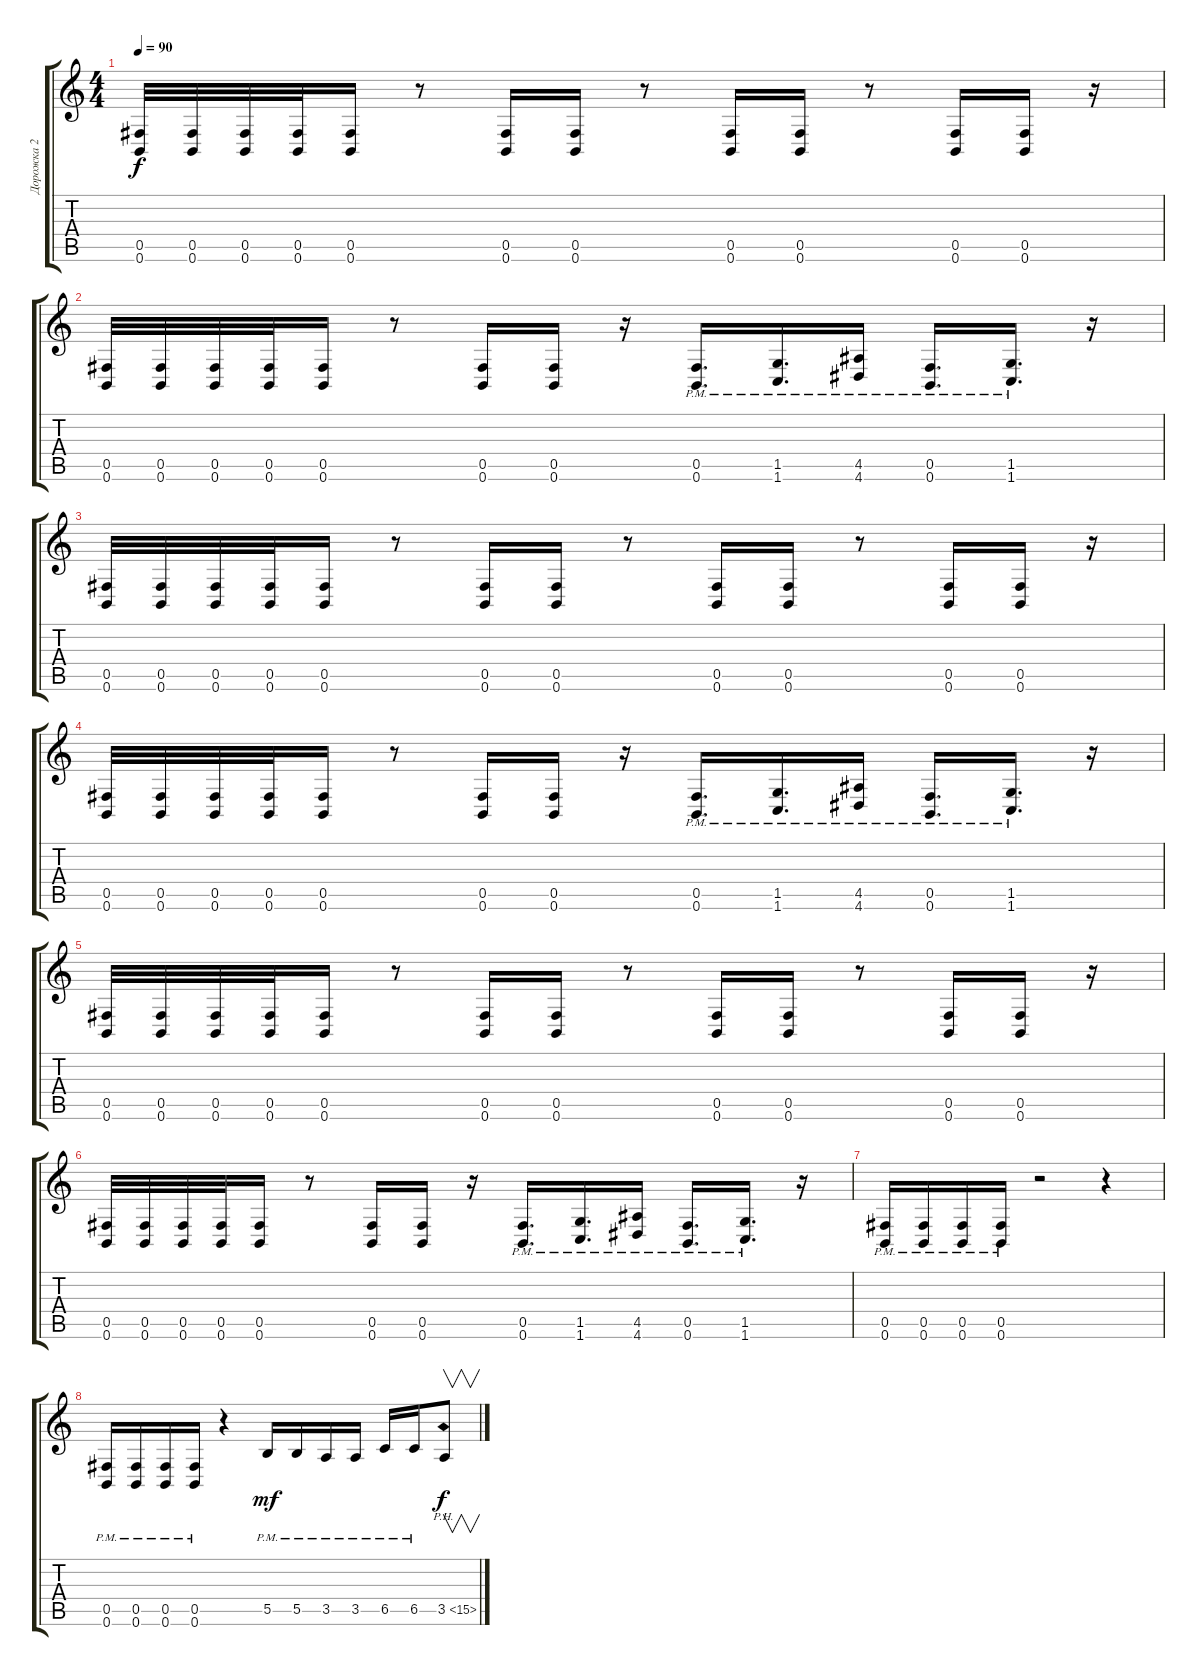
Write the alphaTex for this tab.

\track ("Дорожка 2" "Дорожка 2") {instrument distortionguitar}
\staff {score tabs}
\tuning (Db4 Ab3 E3 B2 Gb2 B1) {hide}
\ts (4 4)
\tempo 90
\clef g2
\ks c
(0.5 0.6).32{dy f} (0.5 0.6).32 (0.5 0.6).32 (0.5 0.6).32 (0.5 0.6).16 r.8 (0.5 0.6).16 (0.5 0.6).16 r.8 (0.5 0.6).16 (0.5 0.6).16 r.8 (0.5 0.6).16 (0.5 0.6).16 r.16 |
(0.5 0.6).32 (0.5 0.6).32 (0.5 0.6).32 (0.5 0.6).32 (0.5 0.6).16 r.8 (0.5 0.6).16 (0.5 0.6).16 r.16 (0.5{pm} 0.6{pm}).16{d} (1.5{pm} 1.6{pm}).16{d} (4.5{pm} 4.6{pm}).16 (0.5{pm} 0.6{pm}).16{d} (1.5{pm} 1.6{pm}).16{d} r.16 |
(0.5 0.6).32 (0.5 0.6).32 (0.5 0.6).32 (0.5 0.6).32 (0.5 0.6).16 r.8 (0.5 0.6).16 (0.5 0.6).16 r.8 (0.5 0.6).16 (0.5 0.6).16 r.8 (0.5 0.6).16 (0.5 0.6).16 r.16 |
(0.5 0.6).32 (0.5 0.6).32 (0.5 0.6).32 (0.5 0.6).32 (0.5 0.6).16 r.8 (0.5 0.6).16 (0.5 0.6).16 r.16 (0.5{pm} 0.6{pm}).16{d} (1.5{pm} 1.6{pm}).16{d} (4.5{pm} 4.6{pm}).16 (0.5{pm} 0.6{pm}).16{d} (1.5{pm} 1.6{pm}).16{d} r.16 |
(0.5 0.6).32 (0.5 0.6).32 (0.5 0.6).32 (0.5 0.6).32 (0.5 0.6).16 r.8 (0.5 0.6).16 (0.5 0.6).16 r.8 (0.5 0.6).16 (0.5 0.6).16 r.8 (0.5 0.6).16 (0.5 0.6).16 r.16 |
(0.5 0.6).32 (0.5 0.6).32 (0.5 0.6).32 (0.5 0.6).32 (0.5 0.6).16 r.8 (0.5 0.6).16 (0.5 0.6).16 r.16 (0.5{pm} 0.6{pm}).16{d} (1.5{pm} 1.6{pm}).16{d} (4.5{pm} 4.6{pm}).16 (0.5{pm} 0.6{pm}).16{d} (1.5{pm} 1.6{pm}).16{d} r.16 |
(0.5{pm} 0.6{pm}).16 (0.5{pm} 0.6{pm}).16 (0.5{pm} 0.6{pm}).16 (0.5{pm} 0.6{pm}).16 r.2 r.4 |
(0.5{pm} 0.6{pm}).16 (0.5{pm} 0.6{pm}).16 (0.5{pm} 0.6{pm}).16 (0.5{pm} 0.6{pm}).16 r.4 5.5{pm}.16{dy mf} 5.5{pm}.16 3.5{pm}.16 3.5{pm}.16 6.5{pm}.16 6.5{pm}.16 3.5{ph 12}.8{v dy f}
